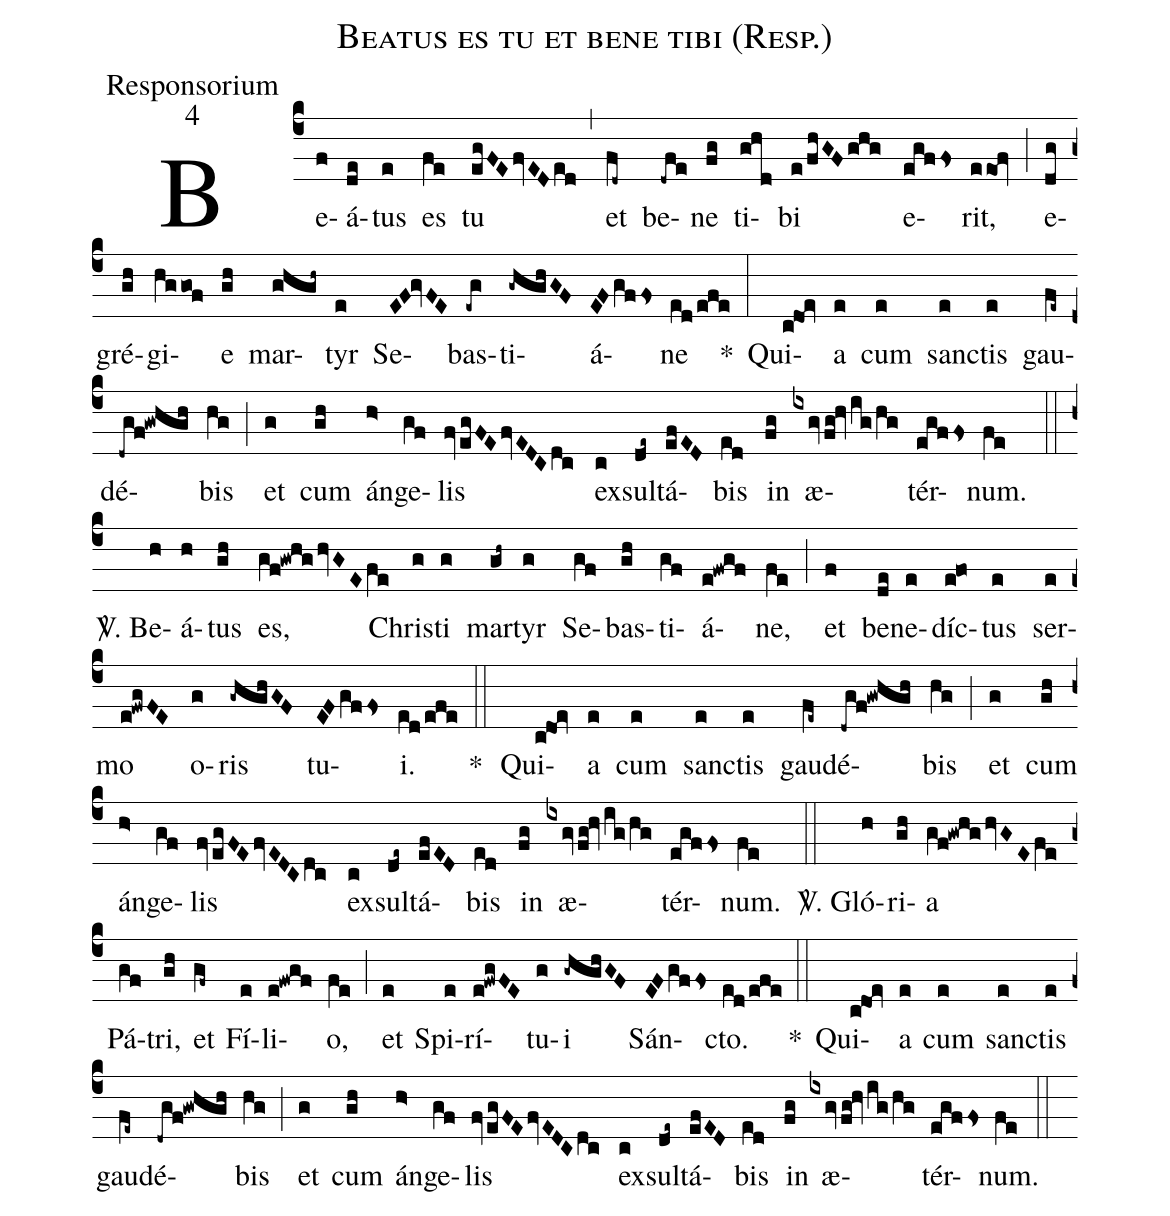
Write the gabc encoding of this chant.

name:Beatus es tu et bene tibi (Resp.);
office-part:Responsorium;
mode:4;
%%
(c4)Be(f)á(de)tus(e) es(fe) tu(egFEfvEDed) (,) et(fd~) be(-dfe)ne(fg) ti(ghd)bi(e/fhGFghg) e(egffs)rit,(eeof) (;) e(dg)gré(gh)gi(hggof)e(gh) mar(ghgh~)tyr(e) Se(EF!gvFE)bas(-eg)ti(-ghghGF)á(EFgffs)ne(ed/efe) *(:) Qui(c!doe)a(e) cum(e) sanc(e)tis(e) gau(fe~)dé(-dgf!gwhgh)bis(hg) (;) et(g) cum(gh) án(h>)ge(gf)lis(fv/egFEfvEDCdc) ex(c)sul(de~)tá(efED)bis(ed) in(fg) æ(ixgv/fg!hv/ig/hg)tér(egffs)num.(fe) (::)

<sp>V/</sp>. Be(h)á(h)tus(gh) es,(gf!gwhg/hvGEfe) Chris(g)ti(g) mar(gh~)tyr(g) Se(gf)bas(gh)ti(gf)á(e!fwgf)ne,(fe) (;) et(f) be(de)ne(e)díc(e!fo)tus(e) ser(e)mo(e!fwgFE) o(g)ris(-ghghGF) tu(EFgffs)i.(ed/efe) (::)
*() Qui(c!doe)a(e) cum(e) sanc(e)tis(e) gau(fe~)dé(-dgf!gwhgh)bis(hg) (;) et(g) cum(gh) án(h>)ge(gf)lis(fv/egFEfvEDCdc) ex(c)sul(de~)tá(efED)bis(ed) in(fg) æ(ixgv/fg!hv/ig/hg)tér(egffs)num.(fe) (::)

<sp>V/</sp>. Gló(h)ri(gh)a(gf!gwhg/hvGEfe) Pá(gf)tri,(gh) et(gf~) Fí(e)li(e!fwgf)o,(fe) (;)et(e) Spi(e)rí(e!fwgFE)tu(g)i(-ghghGF) Sán(EFgffs)cto.(ed/efe) (::)
*() Qui(c!doe)a(e) cum(e) sanc(e)tis(e) gau(fe~)dé(-dgf!gwhgh)bis(hg) (;) et(g) cum(gh) án(h>)ge(gf)lis(fv/egFEfvEDCdc) ex(c)sul(de~)tá(efED)bis(ed) in(fg) æ(ixgv/fg!hv/ig/hg)tér(egffs)num.(fe) (::)
